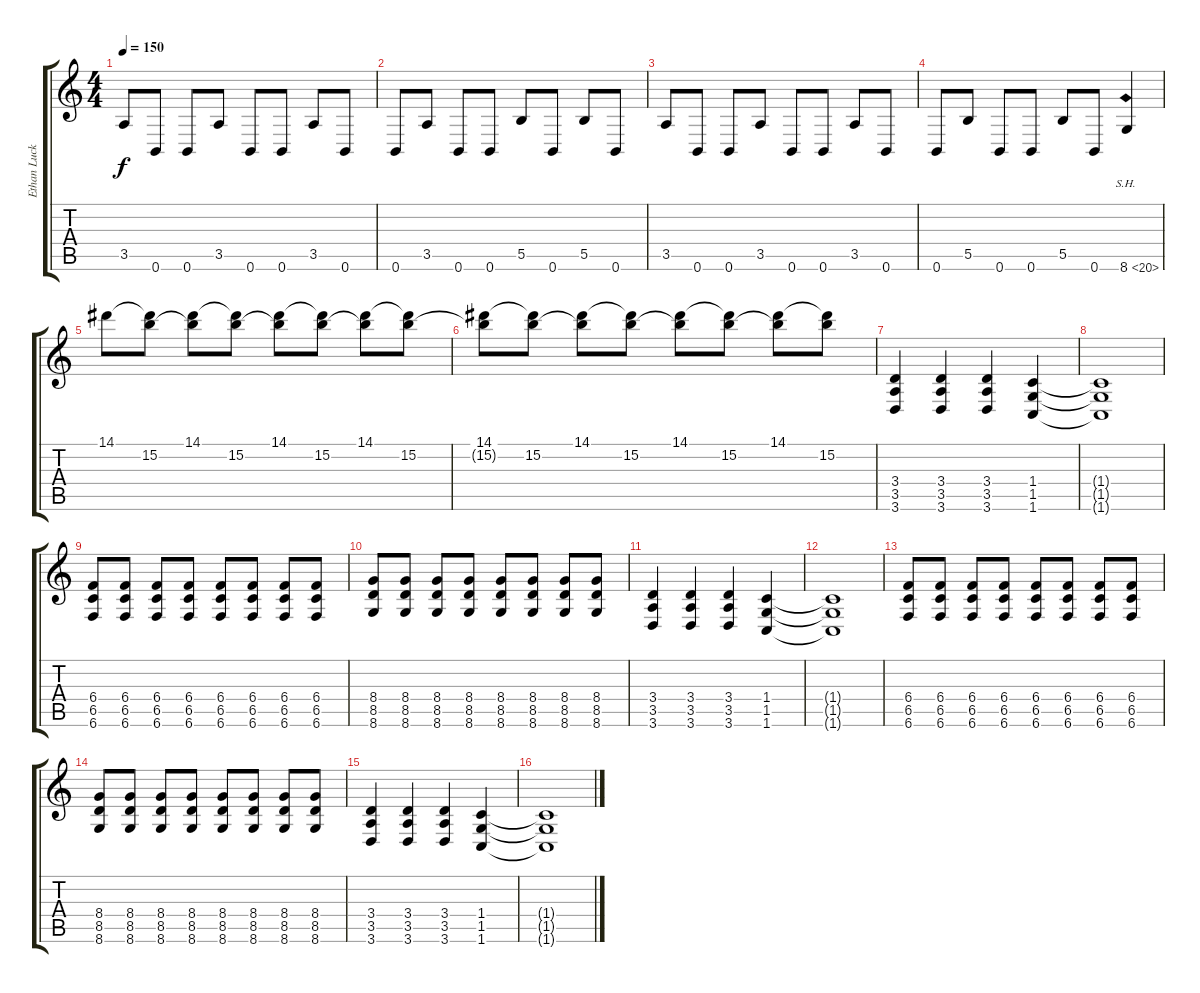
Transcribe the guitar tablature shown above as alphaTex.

\track ("Ethan Luck" "Ethan Luck") {instrument distortionguitar}
\staff {score tabs}
\tuning (Db4 Ab3 E3 B2 Gb2 B1) {hide}
\ts (4 4)
\tempo 150
\clef g2
\ks c
3.5.8{dy f} 0.6.8 0.6.8 3.5.8 0.6.8 0.6.8 3.5.8 0.6.8 |
0.6.8 3.5.8 0.6.8 0.6.8 5.5.8 0.6.8 5.5.8 0.6.8 |
3.5.8 0.6.8 0.6.8 3.5.8 0.6.8 0.6.8 3.5.8 0.6.8 |
0.6.8 5.5.8 0.6.8 0.6.8 5.5.8 0.6.8 8.6{sh 12}.4 |
14.1.8 (14.1{t} 15.2).8 (14.1 15.2{t}).8 (14.1{t} 15.2).8 (14.1 15.2{t}).8 (14.1{t} 15.2).8 (14.1 15.2{t}).8 (14.1{t} 15.2).8 |
(14.1 15.2{t}).8 (14.1{t} 15.2).8 (14.1 15.2{t}).8 (14.1{t} 15.2).8 (14.1 15.2{t}).8 (14.1{t} 15.2).8 (14.1 15.2{t}).8 (14.1{t} 15.2).8 |
(3.4 3.5 3.6).4 (3.4 3.5 3.6).4 (3.4 3.5 3.6).4 (1.4 1.5 1.6).4 |
(1.4{t} 1.5{t} 1.6{t}).1 |
(6.4 6.5 6.6).8 (6.4 6.5 6.6).8 (6.4 6.5 6.6).8 (6.4 6.5 6.6).8 (6.4 6.5 6.6).8 (6.4 6.5 6.6).8 (6.4 6.5 6.6).8 (6.4 6.5 6.6).8 |
(8.4 8.5 8.6).8 (8.4 8.5 8.6).8 (8.4 8.5 8.6).8 (8.4 8.5 8.6).8 (8.4 8.5 8.6).8 (8.4 8.5 8.6).8 (8.4 8.5 8.6).8 (8.4 8.5 8.6).8 |
(3.4 3.5 3.6).4 (3.4 3.5 3.6).4 (3.4 3.5 3.6).4 (1.4 1.5 1.6).4 |
(1.4{t} 1.5{t} 1.6{t}).1 |
(6.4 6.5 6.6).8 (6.4 6.5 6.6).8 (6.4 6.5 6.6).8 (6.4 6.5 6.6).8 (6.4 6.5 6.6).8 (6.4 6.5 6.6).8 (6.4 6.5 6.6).8 (6.4 6.5 6.6).8 |
(8.4 8.5 8.6).8 (8.4 8.5 8.6).8 (8.4 8.5 8.6).8 (8.4 8.5 8.6).8 (8.4 8.5 8.6).8 (8.4 8.5 8.6).8 (8.4 8.5 8.6).8 (8.4 8.5 8.6).8 |
(3.4 3.5 3.6).4 (3.4 3.5 3.6).4 (3.4 3.5 3.6).4 (1.4 1.5 1.6).4 |
(1.4{t} 1.5{t} 1.6{t}).1
